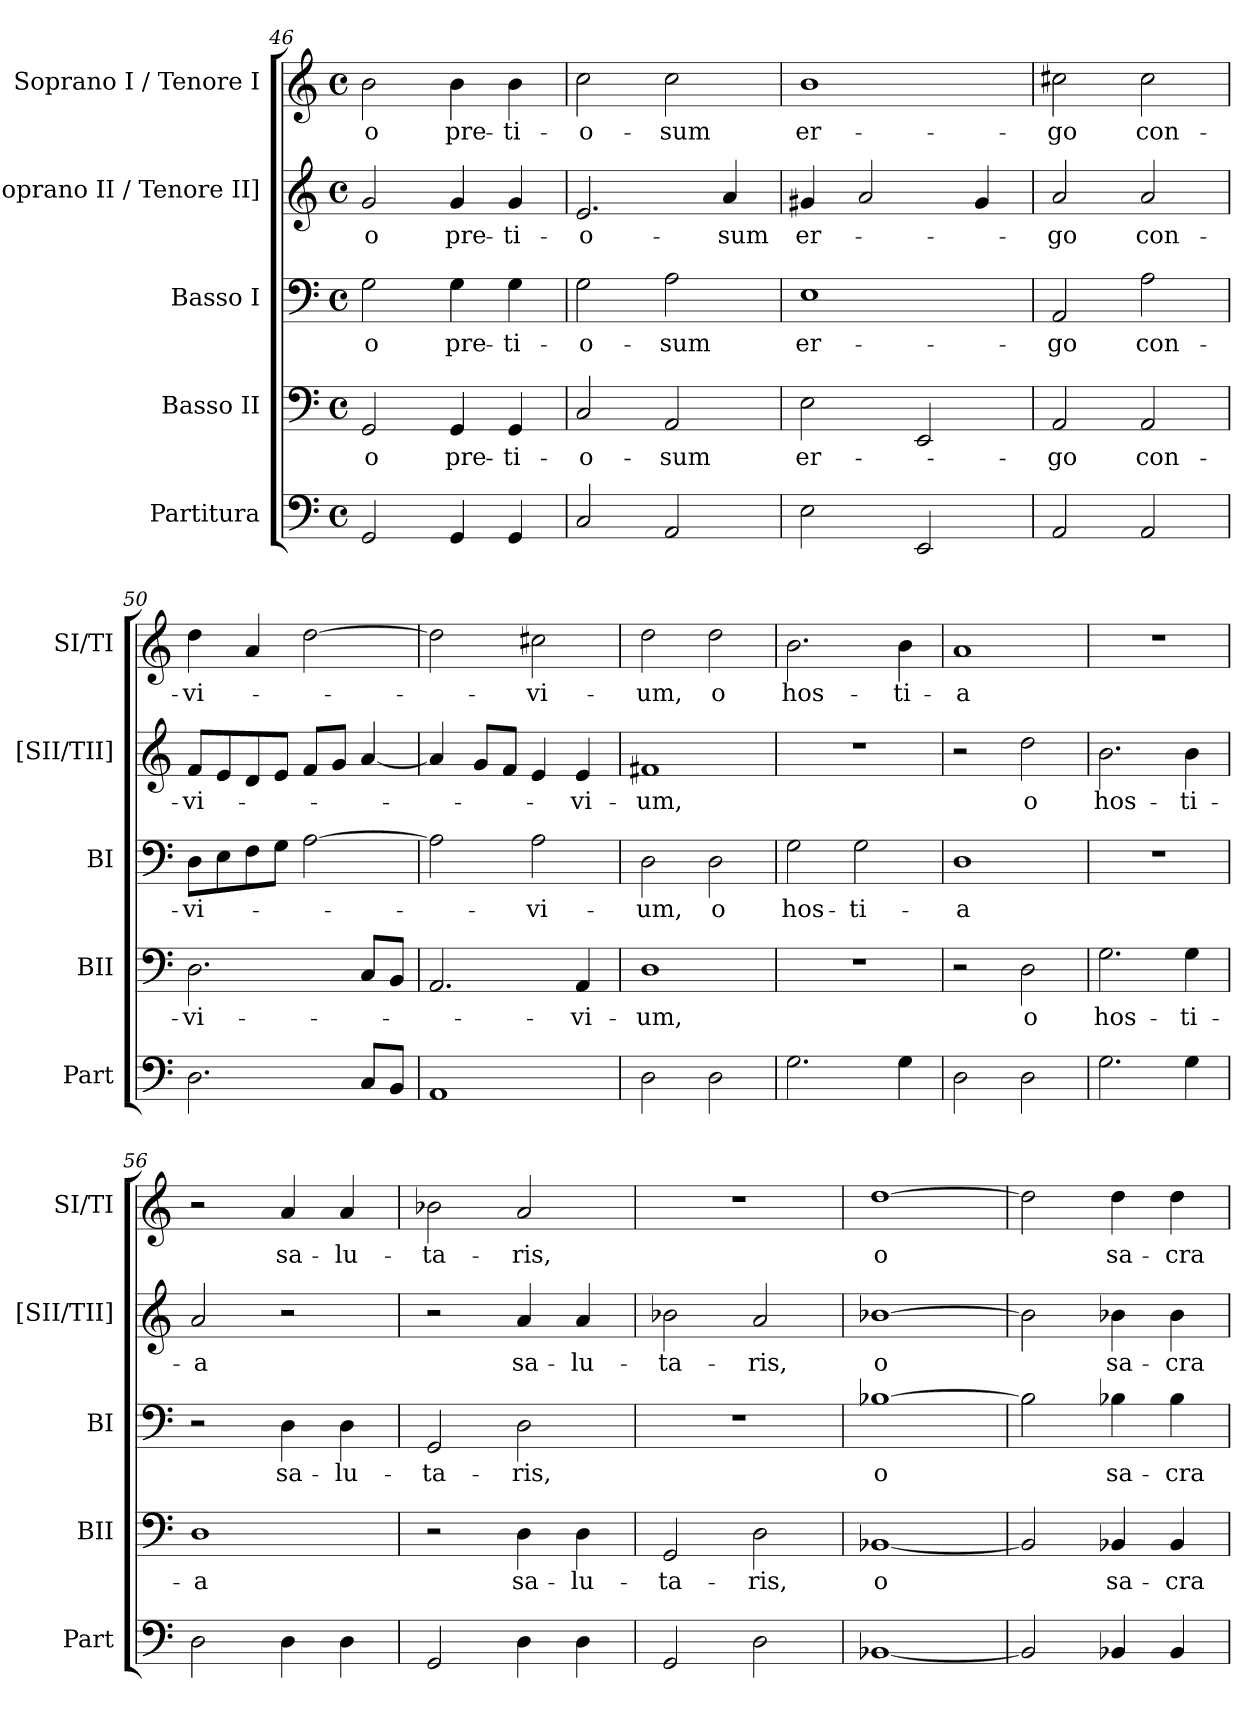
**kern	**kern	**text	**kern	**text	**kern	**text	**kern	**text
*part5	*part4	*part4	*part3	*part3	*part2	*part2	*part1	*part1
*staff5	*staff4	*staff4	*staff3	*staff3	*staff2	*staff2	*staff1	*staff1
*I"Partitura	*I"Basso II	*	*I"Basso I	*	*I"[Soprano II / Tenore II]	*	*I"Soprano I / Tenore I	*
*I'Part	*I'BII	*	*I'BI	*	*I'[SII/TII]	*	*I'SI/TI	*
*clefF4	*clefF4	*	*clefF4	*	*clefG2	*	*clefG2	*
*k[]	*k[]	*	*k[]	*	*k[]	*	*k[]	*
*M4/4	*M4/4	*	*M4/4	*	*M4/4	*	*M4/4	*
*met(c)	*met(c)	*	*met(c)	*	*met(c)	*	*met(c)	*
=46	=46	=46	=46	=46	=46	=46	=46	=46
2GG/	2GG/	o	2G\	o	2g/	o	2b\	o
4GG/	4GG/	pre-	4G\	pre-	4g/	pre-	4b\	pre-
4GG/	4GG/	-ti-	4G\	-ti-	4g/	-ti-	4b\	-ti-
=47	=47	=47	=47	=47	=47	=47	=47	=47
2C/	2C/	-o-	2G\	-o-	2.e/	-o-	2cc\	-o-
2AA/	2AA/	-sum	2A\	-sum	.	.	2cc\	-sum
.	.	.	.	.	4a/	-sum	.	.
=48	=48	=48	=48	=48	=48	=48	=48	=48
2E\	2E\	er-	1E	er-	4g#X/	er-	1b	er-
.	.	.	.	.	2a/	.	.	.
2EE/	2EE/	.	.	.	.	.	.	.
.	.	.	.	.	4g#/	.	.	.
=49	=49	=49	=49	=49	=49	=49	=49	=49
2AA/	2AA/	-go	2AA/	-go	2a/	-go	2cc#X\	-go
2AA/	2AA/	con-	2A\	con-	2a/	con-	2cc#\	con-
=50	=50	=50	=50	=50	=50	=50	=50	=50
2.D\	2.D\	-vi-	8D\L	-vi-	8f/L	-vi-	4dd\	-vi-
.	.	.	8E\	.	8e/	.	.	.
.	.	.	8F\	.	8d/	.	4a/	.
.	.	.	8G\J	.	8e/J	.	.	.
.	.	.	[2A\	.	8f/L	.	[2dd\	.
.	.	.	.	.	8g/J	.	.	.
8C/L	8C/L	.	.	.	[4a/	.	.	.
8BB/J	8BB/J	.	.	.	.	.	.	.
=51	=51	=51	=51	=51	=51	=51	=51	=51
1AA	2.AA/	.	2A\]	.	4a/]	.	2dd\]	.
.	.	.	.	.	8g/L	.	.	.
.	.	.	.	.	8f/J	.	.	.
.	.	.	2A\	-vi-	4e/	.	2cc#X\	-vi-
.	4AA/	-vi-	.	.	4e/	-vi-	.	.
=52	=52	=52	=52	=52	=52	=52	=52	=52
2D\	1D	-um,	2D\	-um,	1f#X	-um,	2dd\	-um,
2D\	.	.	2D\	o	.	.	2dd\	o
=53	=53	=53	=53	=53	=53	=53	=53	=53
2.G\	1r	.	2G\	hos-	1r	.	2.b\	hos-
.	.	.	2G\	-ti-	.	.	.	.
4G\	.	.	.	.	.	.	4b\	-ti-
=54	=54	=54	=54	=54	=54	=54	=54	=54
2D\	2r	.	1D	-a	2r	.	1a	-a
2D\	2D\	o	.	.	2dd\	o	.	.
=55	=55	=55	=55	=55	=55	=55	=55	=55
2.G\	2.G\	hos-	1r	.	2.b\	hos-	1r	.
4G\	4G\	-ti-	.	.	4b\	-ti-	.	.
=56	=56	=56	=56	=56	=56	=56	=56	=56
2D\	1D	-a	2r	.	2a/	-a	2r	.
4D\	.	.	4D\	sa-	2r	.	4a/	sa-
4D\	.	.	4D\	-lu-	.	.	4a/	-lu-
=57	=57	=57	=57	=57	=57	=57	=57	=57
2GG/	2r	.	2GG/	-ta-	2r	.	2b-X\	-ta-
4D\	4D\	sa-	2D\	-ris,	4a/	sa-	2a/	-ris,
4D\	4D\	-lu-	.	.	4a/	-lu-	.	.
=58	=58	=58	=58	=58	=58	=58	=58	=58
2GG/	2GG/	-ta-	1r	.	2b-X\	-ta-	1r	.
2D\	2D\	-ris,	.	.	2a/	-ris,	.	.
=59	=59	=59	=59	=59	=59	=59	=59	=59
[1BB-X	[1BB-X	o	[1B-X	o	[1b-X	o	[1dd	o
=60	=60	=60	=60	=60	=60	=60	=60	=60
2BB-/]	2BB-/]	.	2B-\]	.	2b-\]	.	2dd\]	.
4BB-X/	4BB-X/	sa-	4B-X\	sa-	4b-X\	sa-	4dd\	sa-
4BB-/	4BB-/	-cra-	4B-\	-cra-	4b-\	-cra-	4dd\	-cra-
=	=	=	=	=	=	=	=	=
*-	*-	*-	*-	*-	*-	*-	*-	*-
